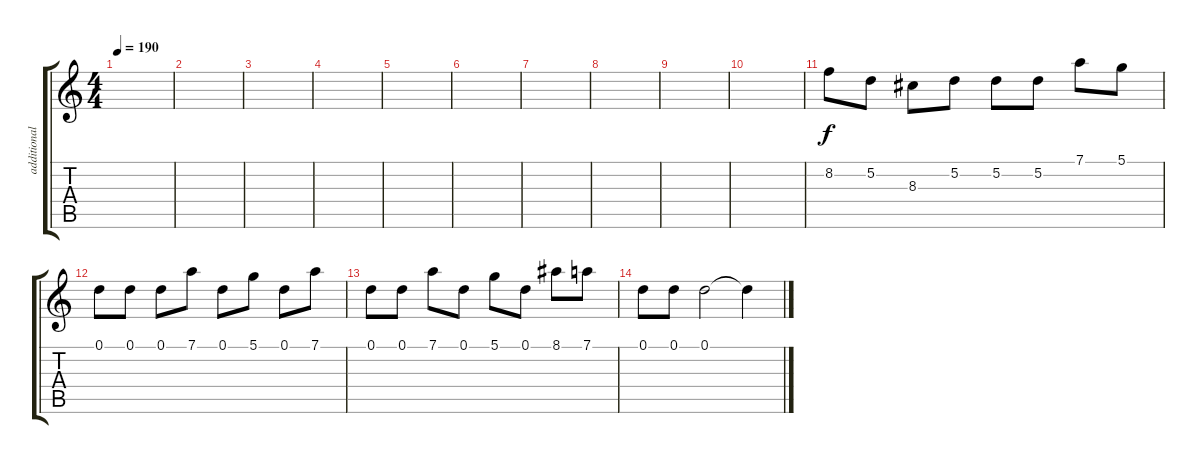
\track ("additional Guitar" "additional") {instrument overdrivenguitar}
\staff {score tabs}
\tuning (D4 A3 F3 C3 G2 C2) {hide}
\ts (4 4)
\tempo 190
\clef g2
\ks c
|
|
|
|
|
|
|
|
|
|
8.2.8 5.2.8 8.3.8 5.2.8 5.2.8 5.2.8 7.1.8 5.1.8 |
0.1.8 0.1.8 0.1.8 7.1.8 0.1.8 5.1.8 0.1.8 7.1.8 |
0.1.8 0.1.8 7.1.8 0.1.8 5.1.8 0.1.8 8.1.8 7.1.8 |
0.1.8 0.1.8 0.1.2 0.1{t}.4
